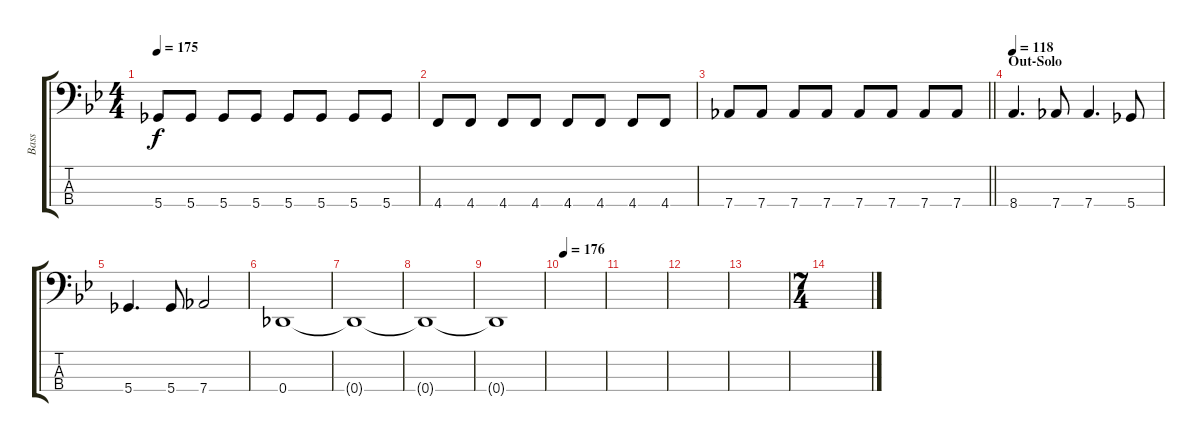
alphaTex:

\track ("Bass" "Bass") {instrument electricbassfinger}
\staff {score tabs}
\tuning (Gb2 Db2 Ab1 Db1) {hide}
\ts (4 4)
\tempo 175
\clef f4
\ks bb
5.4.8{dy f} 5.4.8 5.4.8 5.4.8 5.4.8 5.4.8 5.4.8 5.4.8 |
4.4.8 4.4.8 4.4.8 4.4.8 4.4.8 4.4.8 4.4.8 4.4.8 |
\barLineRight lightlight
7.4.8 7.4.8 7.4.8 7.4.8 7.4.8 7.4.8 7.4.8 7.4.8 |
\section ("" "Out-Solo")
\tempo 118
8.4.4{d} 7.4.8 7.4.4{d} 5.4.8 |
5.4.4{d} 5.4.8 7.4.2 |
0.4.1{volume 4} |
0.4{t}.1 |
0.4{t}.1 |
0.4{t}.1 |
\tempo 176
|
|
|
|
\ts (7 4)
